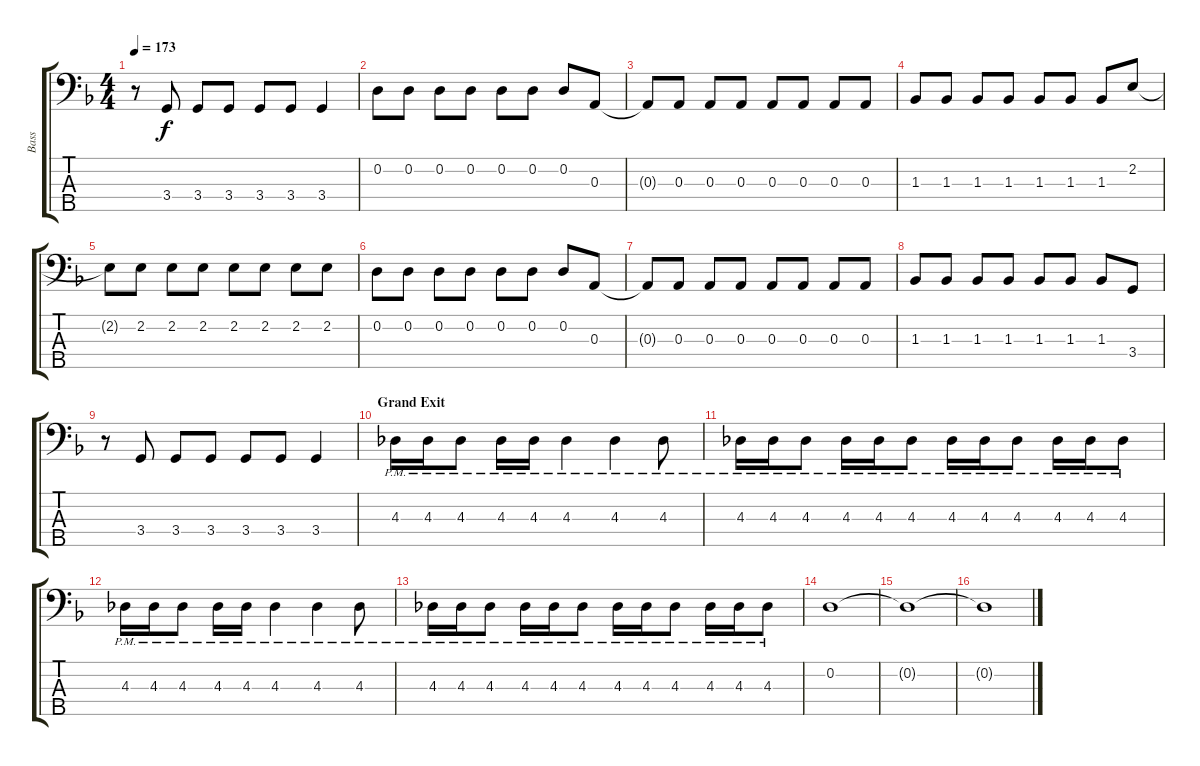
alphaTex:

\track ("Bass" "Bass") {instrument electricbasspick}
\staff {score tabs}
\tuning (G2 D2 A1 E1 B0) {hide}
\ts (4 4)
\tempo 173
\clef f4
\ks dminor
r.8{dy f} 3.4.8 3.4.8 3.4.8 3.4.8 3.4.8 3.4.4 |
0.2.8 0.2.8 0.2.8 0.2.8 0.2.8 0.2.8 0.2.8 0.3.8 |
0.3{t}.8 0.3.8 0.3.8 0.3.8 0.3.8 0.3.8 0.3.8 0.3.8 |
1.3.8 1.3.8 1.3.8 1.3.8 1.3.8 1.3.8 1.3.8 2.2.8 |
2.2{t}.8 2.2.8 2.2.8 2.2.8 2.2.8 2.2.8 2.2.8 2.2.8 |
0.2.8 0.2.8 0.2.8 0.2.8 0.2.8 0.2.8 0.2.8 0.3.8 |
0.3{t}.8 0.3.8 0.3.8 0.3.8 0.3.8 0.3.8 0.3.8 0.3.8 |
1.3.8 1.3.8 1.3.8 1.3.8 1.3.8 1.3.8 1.3.8 3.4.8 |
r.8 3.4.8 3.4.8 3.4.8 3.4.8 3.4.8 3.4.4 |
\section ("" "Grand Exit")
4.3{pm}.16 4.3{pm}.16 4.3{pm}.8 4.3{pm}.16 4.3{pm}.16 4.3{pm}.4 4.3{pm}.4 4.3{pm}.8 |
4.3{pm}.16 4.3{pm}.16 4.3{pm}.8 4.3{pm}.16 4.3{pm}.16 4.3{pm}.8 4.3{pm}.16 4.3{pm}.16 4.3{pm}.8 4.3{pm}.16 4.3{pm}.16 4.3{pm}.8 |
4.3{pm}.16 4.3{pm}.16 4.3{pm}.8 4.3{pm}.16 4.3{pm}.16 4.3{pm}.4 4.3{pm}.4 4.3{pm}.8 |
4.3{pm}.16 4.3{pm}.16 4.3{pm}.8 4.3{pm}.16 4.3{pm}.16 4.3{pm}.8 4.3{pm}.16 4.3{pm}.16 4.3{pm}.8 4.3{pm}.16 4.3{pm}.16 4.3{pm}.8 |
0.2.1 |
0.2{t}.1 |
0.2{t}.1
